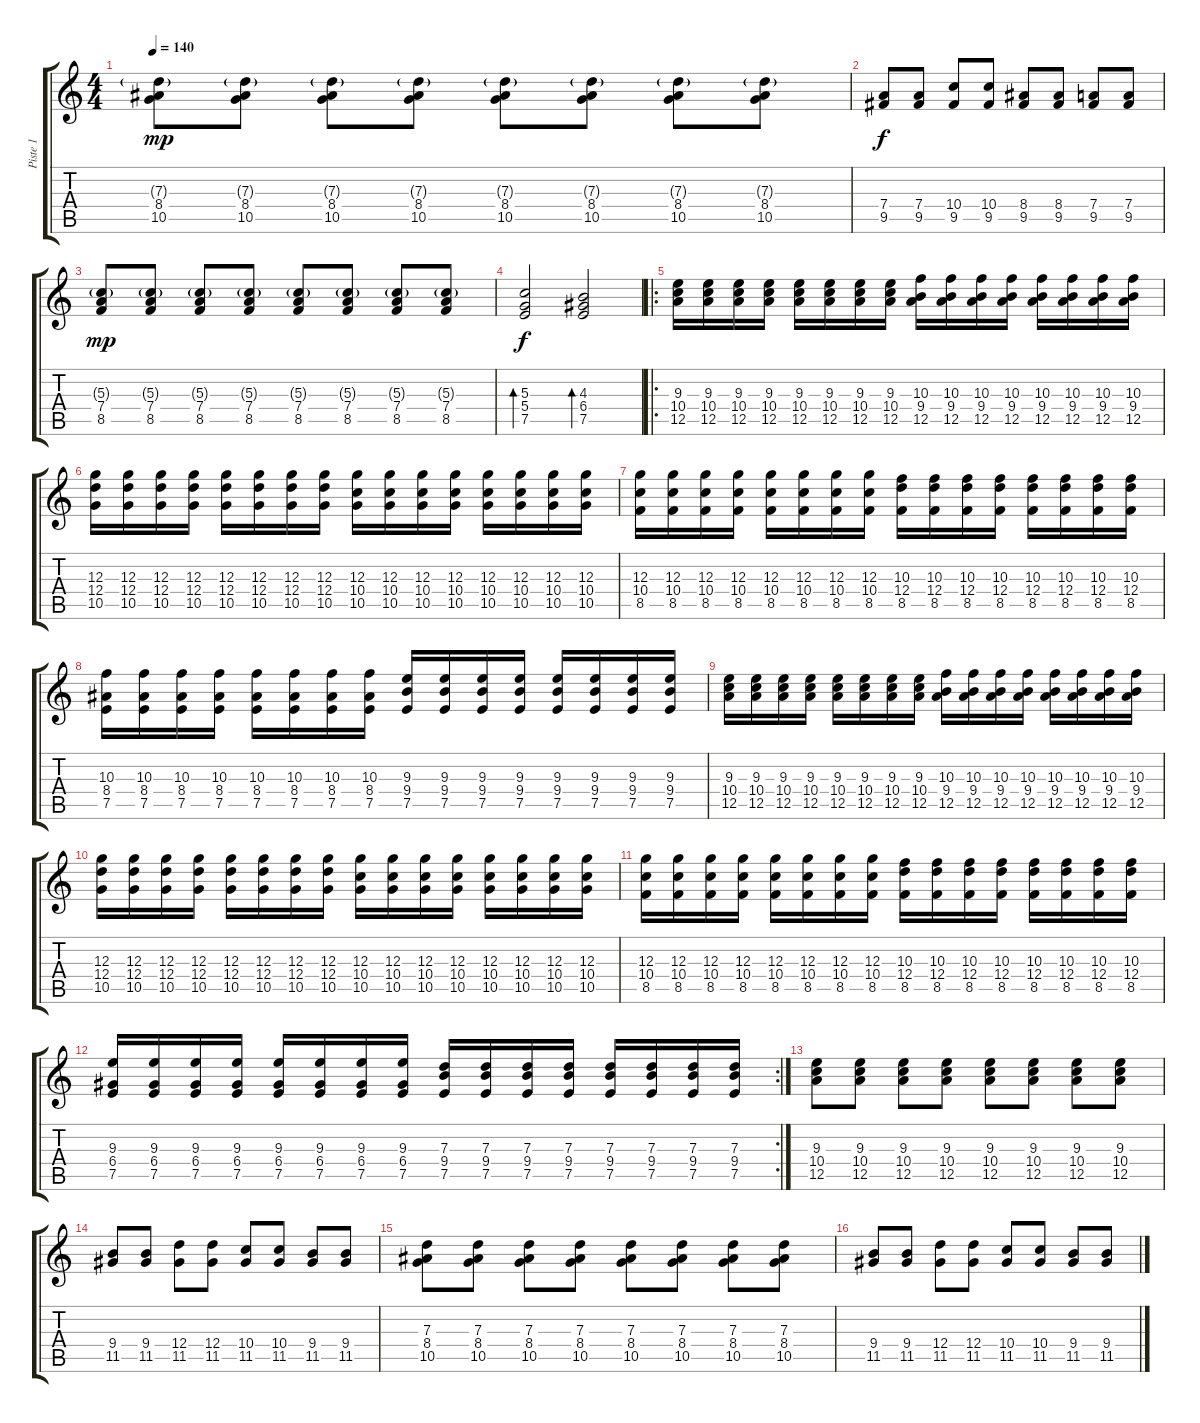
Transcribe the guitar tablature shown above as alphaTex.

\track ("Piste 1" "Piste 1") {instrument overdrivenguitar}
\staff {score tabs}
\tuning (E4 B3 G3 D3 A2 E2) {hide}
\ts (4 4)
\tempo 140
\clef g2
\ks c
(7.3{g} 8.4 10.5).8{dy mp} (7.3{g} 8.4 10.5).8 (7.3{g} 8.4 10.5).8 (7.3{g} 8.4 10.5).8 (7.3{g} 8.4 10.5).8 (7.3{g} 8.4 10.5).8 (7.3{g} 8.4 10.5).8 (7.3{g} 8.4 10.5).8 |
(7.4 9.5).8{dy f} (7.4 9.5).8 (10.4 9.5).8 (10.4 9.5).8 (8.4 9.5).8 (8.4 9.5).8 (7.4 9.5).8 (7.4 9.5).8 |
(5.3{g} 7.4 8.5).8{dy mp} (5.3{g} 7.4 8.5).8 (5.3{g} 7.4 8.5).8 (5.3{g} 7.4 8.5).8 (5.3{g} 7.4 8.5).8 (5.3{g} 7.4 8.5).8 (5.3{g} 7.4 8.5).8 (5.3{g} 7.4 8.5).8 |
(5.3 5.4 7.5).2{bd 240 dy f} (4.3 6.4 7.5).2{bd 240} |
\ro
(9.3 10.4 12.5).16 (9.3 10.4 12.5).16 (9.3 10.4 12.5).16 (9.3 10.4 12.5).16 (9.3 10.4 12.5).16 (9.3 10.4 12.5).16 (9.3 10.4 12.5).16 (9.3 10.4 12.5).16 (10.3 9.4 12.5).16 (10.3 9.4 12.5).16 (10.3 9.4 12.5).16 (10.3 9.4 12.5).16 (10.3 9.4 12.5).16 (10.3 9.4 12.5).16 (10.3 9.4 12.5).16 (10.3 9.4 12.5).16 |
(12.3 12.4 10.5).16 (12.3 12.4 10.5).16 (12.3 12.4 10.5).16 (12.3 12.4 10.5).16 (12.3 12.4 10.5).16 (12.3 12.4 10.5).16 (12.3 12.4 10.5).16 (12.3 12.4 10.5).16 (12.3 10.4 10.5).16 (12.3 10.4 10.5).16 (12.3 10.4 10.5).16 (12.3 10.4 10.5).16 (12.3 10.4 10.5).16 (12.3 10.4 10.5).16 (12.3 10.4 10.5).16 (12.3 10.4 10.5).16 |
(12.3 10.4 8.5).16 (12.3 10.4 8.5).16 (12.3 10.4 8.5).16 (12.3 10.4 8.5).16 (12.3 10.4 8.5).16 (12.3 10.4 8.5).16 (12.3 10.4 8.5).16 (12.3 10.4 8.5).16 (10.3 12.4 8.5).16 (10.3 12.4 8.5).16 (10.3 12.4 8.5).16 (10.3 12.4 8.5).16 (10.3 12.4 8.5).16 (10.3 12.4 8.5).16 (10.3 12.4 8.5).16 (10.3 12.4 8.5).16 |
(10.3 8.4 7.5).16 (10.3 8.4 7.5).16 (10.3 8.4 7.5).16 (10.3 8.4 7.5).16 (10.3 8.4 7.5).16 (10.3 8.4 7.5).16 (10.3 8.4 7.5).16 (10.3 8.4 7.5).16 (9.3 9.4 7.5).16 (9.3 9.4 7.5).16 (9.3 9.4 7.5).16 (9.3 9.4 7.5).16 (9.3 9.4 7.5).16 (9.3 9.4 7.5).16 (9.3 9.4 7.5).16 (9.3 9.4 7.5).16 |
(9.3 10.4 12.5).16 (9.3 10.4 12.5).16 (9.3 10.4 12.5).16 (9.3 10.4 12.5).16 (9.3 10.4 12.5).16 (9.3 10.4 12.5).16 (9.3 10.4 12.5).16 (9.3 10.4 12.5).16 (10.3 9.4 12.5).16 (10.3 9.4 12.5).16 (10.3 9.4 12.5).16 (10.3 9.4 12.5).16 (10.3 9.4 12.5).16 (10.3 9.4 12.5).16 (10.3 9.4 12.5).16 (10.3 9.4 12.5).16 |
(12.3 12.4 10.5).16 (12.3 12.4 10.5).16 (12.3 12.4 10.5).16 (12.3 12.4 10.5).16 (12.3 12.4 10.5).16 (12.3 12.4 10.5).16 (12.3 12.4 10.5).16 (12.3 12.4 10.5).16 (12.3 10.4 10.5).16 (12.3 10.4 10.5).16 (12.3 10.4 10.5).16 (12.3 10.4 10.5).16 (12.3 10.4 10.5).16 (12.3 10.4 10.5).16 (12.3 10.4 10.5).16 (12.3 10.4 10.5).16 |
(12.3 10.4 8.5).16 (12.3 10.4 8.5).16 (12.3 10.4 8.5).16 (12.3 10.4 8.5).16 (12.3 10.4 8.5).16 (12.3 10.4 8.5).16 (12.3 10.4 8.5).16 (12.3 10.4 8.5).16 (10.3 12.4 8.5).16 (10.3 12.4 8.5).16 (10.3 12.4 8.5).16 (10.3 12.4 8.5).16 (10.3 12.4 8.5).16 (10.3 12.4 8.5).16 (10.3 12.4 8.5).16 (10.3 12.4 8.5).16 |
\rc 2
(9.3 6.4 7.5).16 (9.3 6.4 7.5).16 (9.3 6.4 7.5).16 (9.3 6.4 7.5).16 (9.3 6.4 7.5).16 (9.3 6.4 7.5).16 (9.3 6.4 7.5).16 (9.3 6.4 7.5).16 (7.3 9.4 7.5).16 (7.3 9.4 7.5).16 (7.3 9.4 7.5).16 (7.3 9.4 7.5).16 (7.3 9.4 7.5).16 (7.3 9.4 7.5).16 (7.3 9.4 7.5).16 (7.3 9.4 7.5).16 |
(9.3 10.4 12.5).8 (9.3 10.4 12.5).8 (9.3 10.4 12.5).8 (9.3 10.4 12.5).8 (9.3 10.4 12.5).8 (9.3 10.4 12.5).8 (9.3 10.4 12.5).8 (9.3 10.4 12.5).8 |
(9.4 11.5).8 (9.4 11.5).8 (12.4 11.5).8 (12.4 11.5).8 (10.4 11.5).8 (10.4 11.5).8 (9.4 11.5).8 (9.4 11.5).8 |
(7.3 8.4 10.5).8 (7.3 8.4 10.5).8 (7.3 8.4 10.5).8 (7.3 8.4 10.5).8 (7.3 8.4 10.5).8 (7.3 8.4 10.5).8 (7.3 8.4 10.5).8 (7.3 8.4 10.5).8 |
(9.4 11.5).8 (9.4 11.5).8 (12.4 11.5).8 (12.4 11.5).8 (10.4 11.5).8 (10.4 11.5).8 (9.4 11.5).8 (9.4 11.5).8
